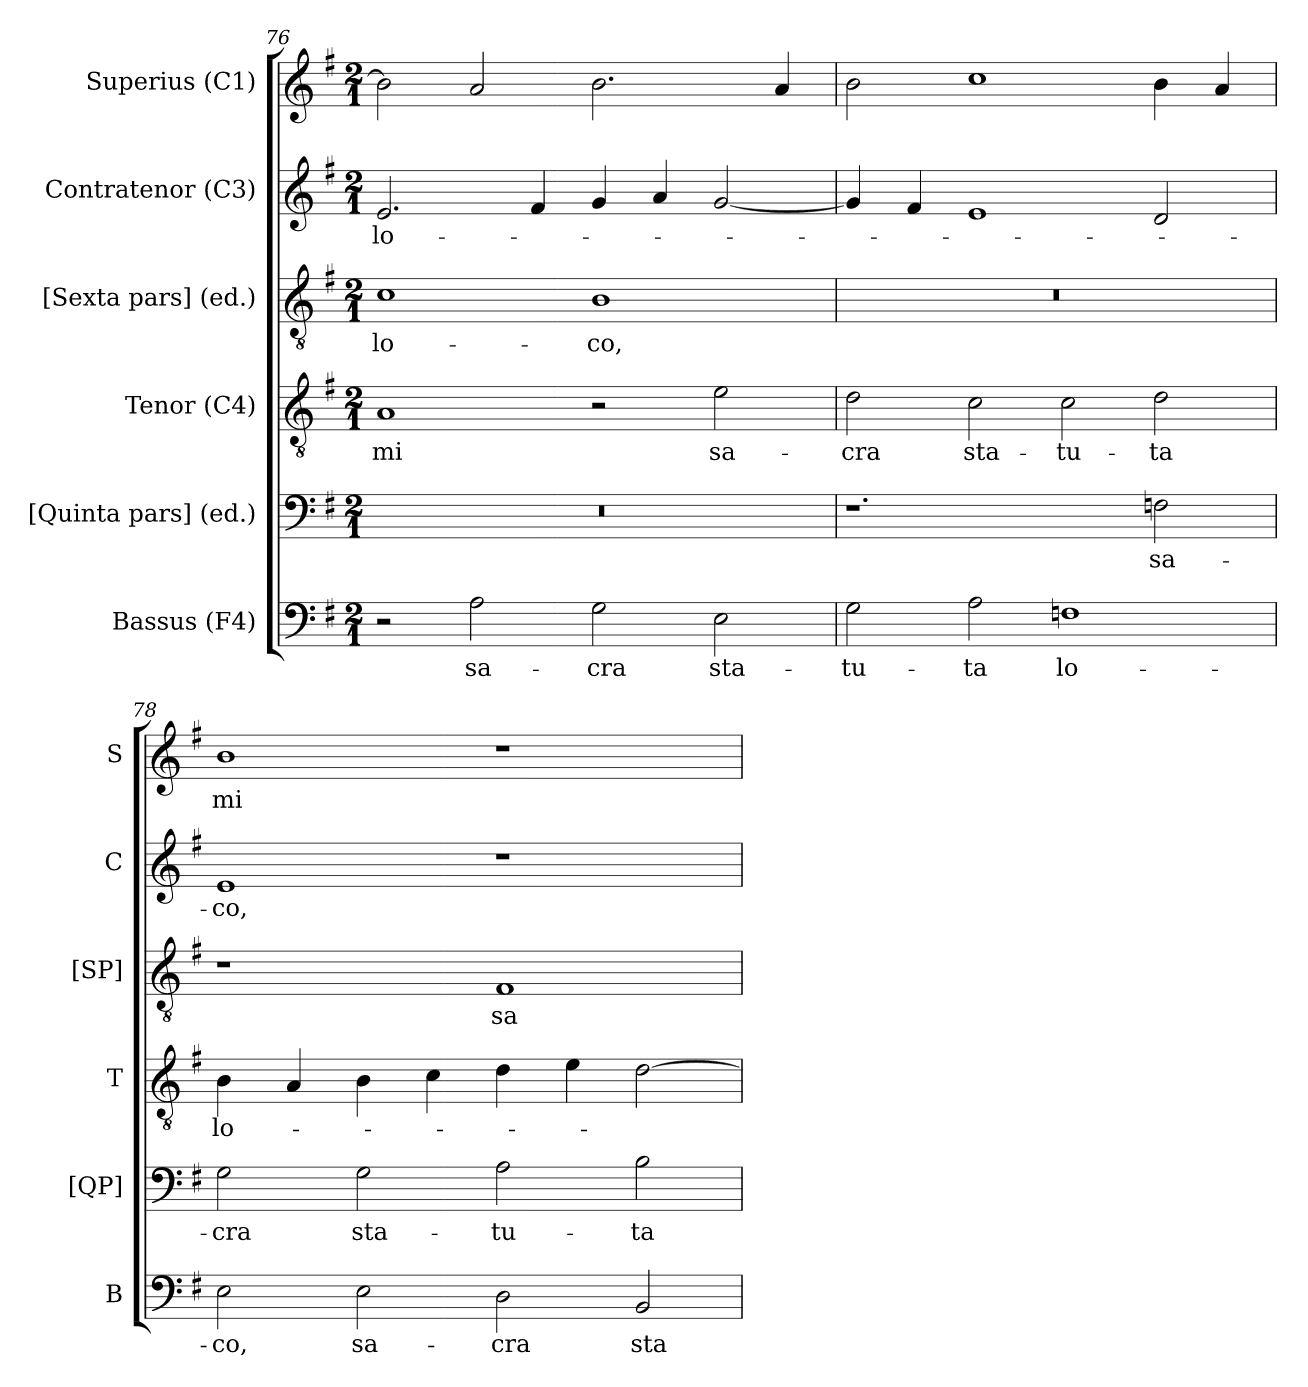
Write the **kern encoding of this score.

**kern	**text	**kern	**text	**kern	**text	**kern	**text	**kern	**text	**kern	**text
*part6	*part6	*part5	*part5	*part4	*part4	*part3	*part3	*part2	*part2	*part1	*part1
*staff6	*staff6	*staff5	*staff5	*staff4	*staff4	*staff3	*staff3	*staff2	*staff2	*staff1	*staff1
*I"Bassus (F4)	*	*I"[Quinta pars] (ed.)	*	*I"Tenor (C4)	*	*I"[Sexta pars] (ed.)	*	*I"Contratenor (C3)	*	*I"Superius (C1)	*
*I'B	*	*I'[QP]	*	*I'T	*	*I'[SP]	*	*I'C	*	*I'S	*
*clefF4	*	*clefF4	*	*clefGv2	*	*clefGv2	*	*clefG2	*	*clefG2	*
*	*	*	*	*ITrd7c12	*	*	*	*	*	*	*
*k[f#]	*	*k[f#]	*	*k[f#]	*	*k[f#]	*	*k[f#]	*	*k[f#]	*
*G:	*	*G:	*	*G:	*	*G:	*	*G:	*	*G:	*
*M2/1	*	*M2/1	*	*M2/1	*	*M2/1	*	*M2/1	*	*M2/1	*
=76	=76	=76	=76	=76	=76	=76	=76	=76	=76	=76	=76
!	!	!LO:N:vis=1	!	!	!	!	!	!	!	!	!
!	!	!	!	!	!LO:LY:b:color=#000000	!	!	!	!	!	!
!	!	!	!	!	!	!	!LO:LY:b:color=#000000	!	!	!	!
!	!	!	!	!	!	!	!	!	!LO:LY:b:color=#000000	!	!
2r	.	0r	.	1AAi	-mi	1ci	lo-	2.ei/	lo-	2bi\]	.
!	!LO:LY:b:color=#000000	!	!	!	!	!	!	!	!	!	!
2Ai\	sa-	.	.	.	.	.	.	.	.	2ai/	.
.	.	.	.	.	.	.	.	4f#i/	.	.	.
!	!LO:LY:b:color=#000000	!	!	!	!	!	!	!	!	!	!
!	!	!	!	!	!	!	!LO:LY:b:color=#000000	!	!	!	!
2Gi\	-cra	.	.	2r	.	1Bi	-co,	4gi/	.	2.bi\	.
.	.	.	.	.	.	.	.	4ai/	.	.	.
!	!LO:LY:b:color=#000000	!	!	!	!	!	!	!	!	!	!
!	!	!	!	!	!LO:LY:b:color=#000000	!	!	!	!	!	!
2Ei\	sta-	.	.	2Ei\	sa-	.	.	[2gi/	.	.	.
.	.	.	.	.	.	.	.	.	.	4ai/	.
=77	=77	=77	=77	=77	=77	=77	=77	=77	=77	=77	=77
!	!LO:LY:b:color=#000000	!	!	!	!	!	!	!	!	!	!
!	!	!	!	!	!LO:LY:b:color=#000000	!LO:N:vis=1	!	!	!	!	!
2Gi\	-tu-	1.r	.	2Di\	-cra	0r	.	4gi/]	.	2bi\	.
.	.	.	.	.	.	.	.	4f#i/	.	.	.
!	!LO:LY:b:color=#000000	!	!	!	!	!	!	!	!	!	!
!	!	!	!	!	!LO:LY:b:color=#000000	!	!	!	!	!	!
2Ai\	-ta	.	.	2Ci\	sta-	.	.	1ei	.	1cci	.
!	!LO:LY:b:color=#000000	!	!	!	!	!	!	!	!	!	!
!	!	!	!	!	!LO:LY:b:color=#000000	!	!	!	!	!	!
1Fni	lo-	.	.	2Ci\	-tu-	.	.	.	.	.	.
!	!	!	!LO:LY:b:color=#000000	!	!	!	!	!	!	!	!
!	!	!	!	!	!LO:LY:b:color=#000000	!	!	!	!	!	!
.	.	2Fni\	sa-	2Di\	-ta	.	.	2di/	.	4bi\	.
.	.	.	.	.	.	.	.	.	.	4ai/	.
=78	=78	=78	=78	=78	=78	=78	=78	=78	=78	=78	=78
!	!LO:LY:b:color=#000000	!	!	!	!	!	!	!	!	!	!
!	!	!	!LO:LY:b:color=#000000	!	!	!	!	!	!	!	!
!	!	!	!	!	!LO:LY:b:color=#000000	!	!	!	!	!	!
!	!	!	!	!	!	!	!	!	!LO:LY:b:color=#000000	!	!
!	!	!	!	!	!	!	!	!	!	!	!LO:LY:b:color=#000000
2Ei\	-co,	2Gi\	-cra	4BBi\	lo-	1r	.	1ei	-co,	1bi	-mi
.	.	.	.	4AAi/	.	.	.	.	.	.	.
!	!LO:LY:b:color=#000000	!	!	!	!	!	!	!	!	!	!
!	!	!	!LO:LY:b:color=#000000	!	!	!	!	!	!	!	!
2Ei\	sa-	2Gi\	sta-	4BBi\	.	.	.	.	.	.	.
.	.	.	.	4Ci\	.	.	.	.	.	.	.
!	!LO:LY:b:color=#000000	!	!	!	!	!	!	!	!	!	!
!	!	!	!LO:LY:b:color=#000000	!	!	!	!	!	!	!	!
!	!	!	!	!	!	!	!LO:LY:b:color=#000000	!	!	!	!
2Di\	-cra	2Ai\	-tu-	4Di\	.	1F#i	sa-	1r	.	1r	.
.	.	.	.	4Ei\	.	.	.	.	.	.	.
!	!LO:LY:b:color=#000000	!	!	!	!	!	!	!	!	!	!
!	!	!	!LO:LY:b:color=#000000	!	!	!	!	!	!	!	!
2BBi/	sta-	2Bi\	-ta	[2Di\	.	.	.	.	.	.	.
=	=	=	=	=	=	=	=	=	=	=	=
*-	*-	*-	*-	*-	*-	*-	*-	*-	*-	*-	*-
